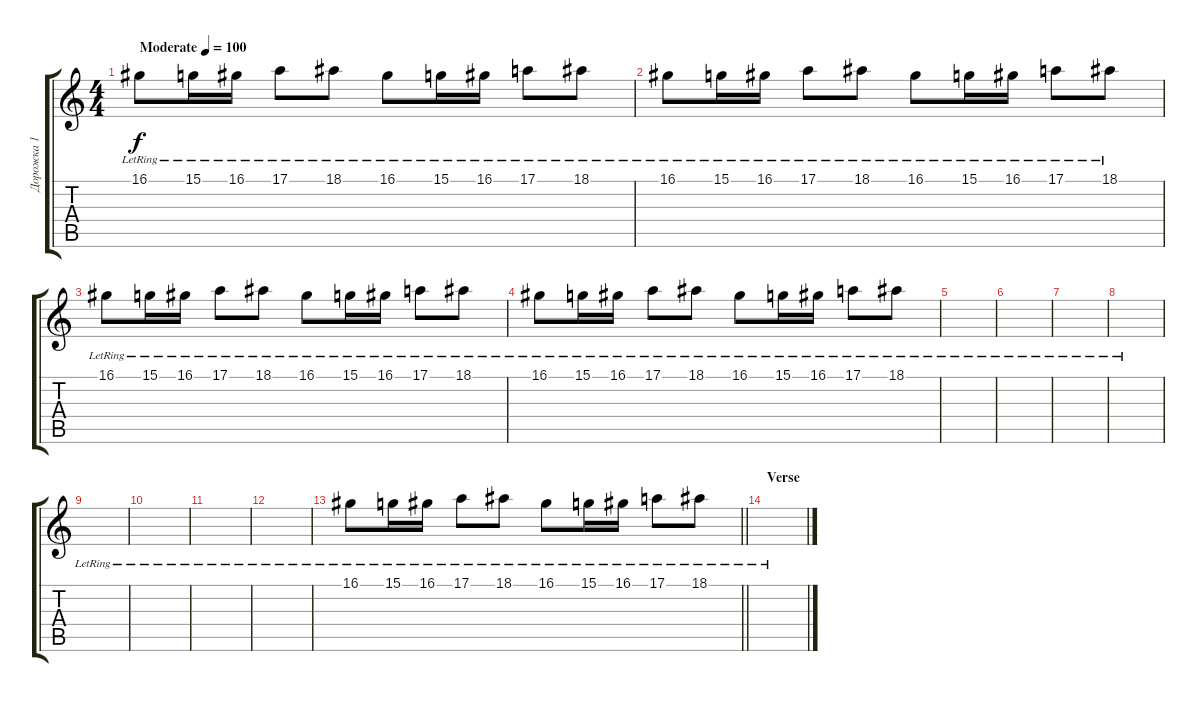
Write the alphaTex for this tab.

\track ("Дорожка 1" "Дорожка 1") {instrument glockenspiel}
\staff {score tabs}
\tuning (E4 B3 G3 D3 A2 E2) {hide}
\ts (4 4)
\tempo (100 "Moderate")
\clef g2
\ks c
16.1{lr}.8{dy f instrument glockenspiel} 15.1{lr}.16 16.1{lr}.16 17.1{lr}.8 18.1{lr}.8 16.1{lr}.8 15.1{lr}.16 16.1{lr}.16 17.1{lr}.8 18.1{lr}.8 |
16.1{lr}.8 15.1{lr}.16 16.1{lr}.16 17.1{lr}.8 18.1{lr}.8 16.1{lr}.8 15.1{lr}.16 16.1{lr}.16 17.1{lr}.8 18.1{lr}.8 |
16.1{lr}.8 15.1{lr}.16 16.1{lr}.16 17.1{lr}.8 18.1{lr}.8 16.1{lr}.8 15.1{lr}.16 16.1{lr}.16 17.1{lr}.8 18.1{lr}.8 |
16.1{lr}.8 15.1{lr}.16 16.1{lr}.16 17.1{lr}.8 18.1{lr}.8 16.1{lr}.8 15.1{lr}.16 16.1{lr}.16 17.1{lr}.8 18.1{lr}.8 |
|
|
|
|
|
|
|
|
\barLineRight lightlight
16.1{lr}.8 15.1{lr}.16 16.1{lr}.16 17.1{lr}.8 18.1{lr}.8 16.1{lr}.8 15.1{lr}.16 16.1{lr}.16 17.1{lr}.8 18.1{lr}.8 |
\section ("" "Verse")
